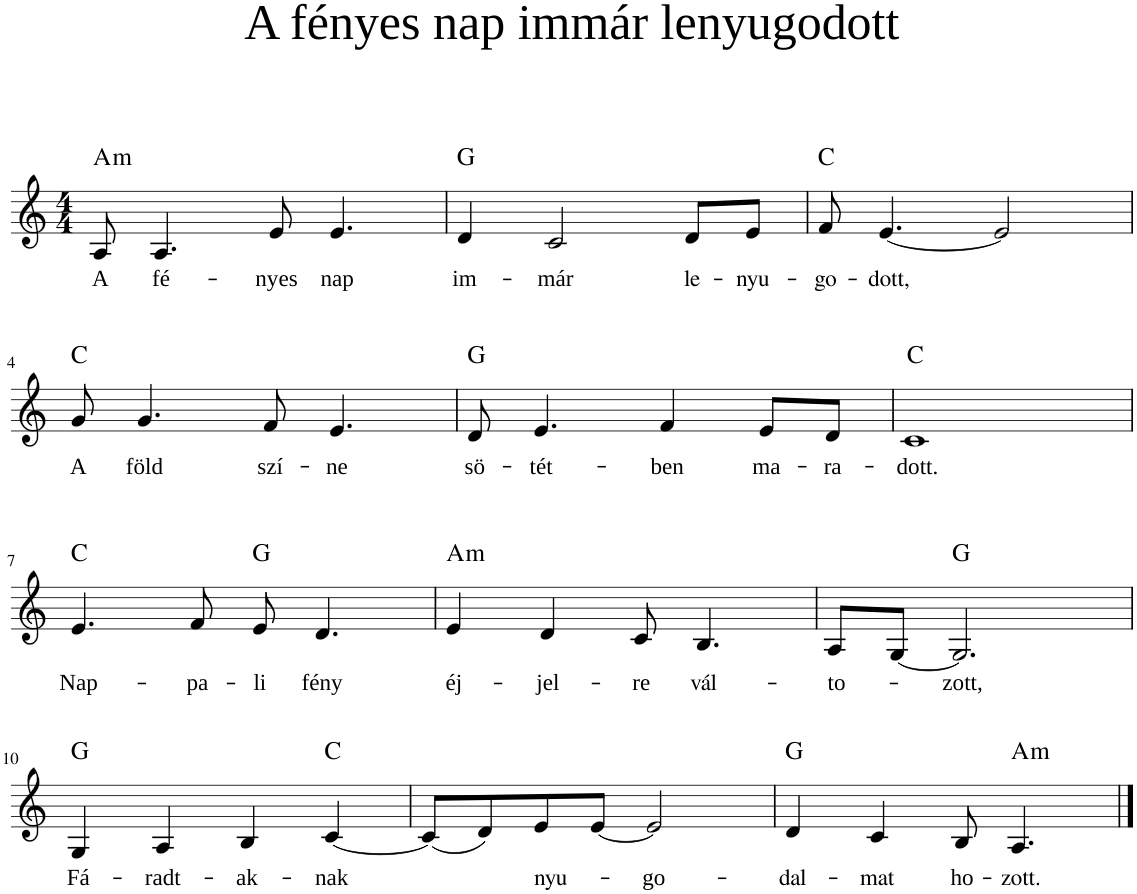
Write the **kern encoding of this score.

**kern	**text	**harte
*part1	*part1	*part1
*staff1	*staff1	*
*I"Piano	*	*
*I'Pno	*	*
*clefG2	*	*
*k[]	*	*
*M4/4	*	*
=1	=1	=1
!	!LO:LY:b	!LO:H:kt=m
8A/	A	A:min
!	!LO:LY:b	!
4.A/	fé-	.
!	!LO:LY:b	!
8e/	-nyes	.
!	!LO:LY:b	!
4.e/	nap	.
=2	=2	=2
!	!LO:LY:b	!LO:H:kt=N.C.
4d/	im-	N
!	!LO:LY:b	!
2c/	-már	.
!	!LO:LY:b	!
8d/L	le-	.
!	!LO:LY:b	!
8e/J	-nyu-	.
=3	=3	=3
!	!LO:LY:b	!LO:H:kt=N.C.
8f/	-go-	N
!	!LO:LY:b	!
[4.e/	-dott,	.
2e/]	.	.
!!LO:LB:g=z
=4	=4	=4
!	!LO:LY:b	!LO:H:kt=N.C.
8g/	A	N
!	!LO:LY:b	!
4.g/	föld	.
!	!LO:LY:b	!
8f/	szí-	.
!	!LO:LY:b	!
4.e/	-ne	.
=5	=5	=5
!	!LO:LY:b	!LO:H:kt=N.C.
8d/	sö-	N
!	!LO:LY:b	!
4.e/	-tét-	.
!	!LO:LY:b	!
4f/	-ben	.
!	!LO:LY:b	!
8e/L	ma-	.
!	!LO:LY:b	!
8d/J	-ra-	.
=6	=6	=6
!	!LO:LY:b	!LO:H:kt=N.C.
1c	-dott.	N
!!LO:LB:g=z
=7	=7	=7
!	!LO:LY:b	!LO:H:kt=N.C.
4.e/	Nap-	N
!	!LO:LY:b	!
8f/	-pa-	.
!	!LO:LY:b	!LO:H:kt=N.C.
8e/	-li	N
!	!LO:LY:b	!
4.d/	fény	.
=8	=8	=8
!	!LO:LY:b	!LO:H:kt=m
4e/	éj-	A:min
!	!LO:LY:b	!
4d/	-jel-	.
!	!LO:LY:b	!
8c/	-re	.
!	!LO:LY:b	!
4.B/	vál-	.
=9	=9	=9
!	!LO:LY:b	!
8A/L	-to-	.
[8G/J	.	.
!	!LO:LY:b	!LO:H:kt=N.C.
2.G/]	-zott,	N
!!LO:LB:g=z
=10	=10	=10
!	!LO:LY:b	!LO:H:kt=N.C.
4G/	Fá-	N
!	!LO:LY:b	!
4A/	-radt-	.
!	!LO:LY:b	!
4B/	-ak-	.
!	!LO:LY:b	!LO:H:kt=N.C.
[4c/	-nak	N
=11	=11	=11
(8c/L]	.	.
8d/)	.	.
!	!LO:LY:b	!
8e/	nyu-	.
[8e/J	.	.
!	!LO:LY:b	!
2e/]	-go-	.
=12	=12	=12
!	!LO:LY:b	!LO:H:kt=N.C.
4d/	-dal-	N
!	!LO:LY:b	!
4c/	-mat	.
!	!LO:LY:b	!
8B/	ho-	.
!	!LO:LY:b	!LO:H:kt=m
4.A/	-zott.	A:min
==	==	==
*-	*-	*-
